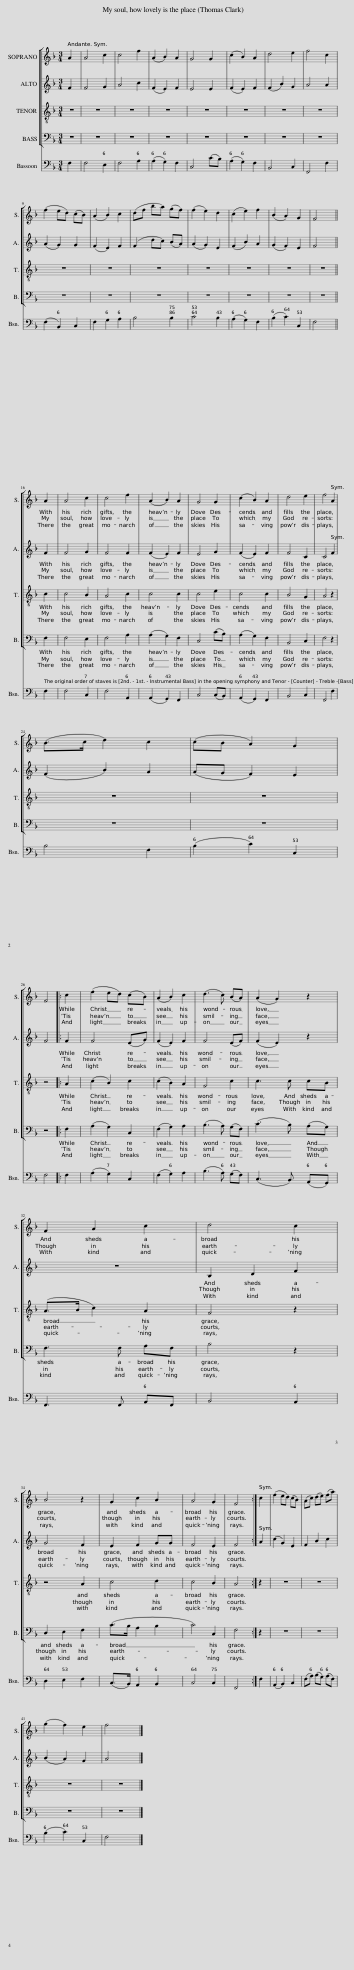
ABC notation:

X:1
%%score [ 1 2 3 4 ] 5
L:1/8
M:3/4
I:linebreak $
K:F
V:1 treble
V:2 treble
V:3 treble-8 transpose=-12
V:4 bass
V:5 bass
V:1
 A2 | A4 c2 | c4 f2 | (A2 B2) A2 | G4 G2 | %5
 (c2 B2) A2 | d4 e2 | f4 c2 |$ (f2 ed) (cB) | (A2 B2) c2 | %10
 (df ba) (gf) | (f2 e2) d2 | (c2 e2) f2 | (B2 A2) G2 | F4 ||$ %15
 A2 | A4 c2 | c4 f2 | (A2 B2) A2 | G4 G2 | %20
 (c2 B2) A2 | d4 e2 | f4 A2 |$ (B>c d2) c2 | (cB A2) G2 |$ %25
 F4 |: c2 | (f2 ed) (cB) | (A2 B2) c2 | (d3 c) (BA) | %30
 (A2 G2) z2 |$ F2 A2 c2 | d4 c2 |$ B4 z2 | G2 c2 B2 | %35
 A4 G2 | F4 :| c2 | (f2 ed) (cB) | (Ac) (de) (fa) |$ %40
 (g2 f2) e2 | f4 |] %42
V:2
 F2 | F4 G2 | A4 c2 | (F2 E2) F2 | E4 E2 | %5
 (F2 E2) F2 | (F2 B2) G2 | A4 A2 |$ (A2 G2) G2 | (F2 E2) F2 | %10
 (F2 dc) (BA) | (A2 G2) E2 | (F2 B2) A2 | (G2 F2) E2 | F4 ||$ %15
 F2 | F4 G2 | F4 F2 | (F2 E2) F2 | E4 G2 | %20
 (F2 E2) F2 | F4 C2 | C4 F2 |$ (F2 B2) A2 | (AG F2) E2 |$ %25
 F4 |: F2 | F4 (EG) | (F2 E2) F2 | F4 (EF) | %30
 (F2 E2) z2 |$ z6 | B,2 D2 F2 |$ G4 F2 | E2 F2 GG | %35
 F4 E2 | F4 :| A2 | (c2 G2) E2 | F2 B2 c2 |$ %40
 (B2 A2) G2 | A4 |] %42
V:3
 z2 | z6 | z6 | z6 | z6 | %5
 z6 | z6 | z6 |$ z6 | z6 | %10
 z6 | z6 | z6 | z6 | z4 ||$ %15
 c2 | c4 B2 | A4 c2 | c4 c2 | c4 e2 | %20
 c4 c2 | B4 G2 | A4 z2 |$ z6 | z6 |$ %25
 z4 |: A2 | (c2 B2) c2 | (c2 B2) A2 | F4 c2 | %30
 c3 c cB |$ (A>B c2) A2 | F4 z2 |$ z4 A2 | c4 d2 | %35
 c4 B2 | A4 :| z2 | z6 | z6 |$ %40
 z6 | z4 |] %42
V:4
 z2 | z6 | z6 | z6 | z6 | %5
 z6 | z6 | z6 |$ z6 | z6 | %10
 z6 | z6 | z6 | z6 | z4 ||$ %15
 F,2 | F,4 E,2 | F,4 A,2 | (A,2 G,2) F,2 | C,4 (CB,) | %20
 (A,2 G,2) F,2 | B,,4 C,2 | F,4 z2 |$ z6 | z6 |$ %25
 z4 |: F,2 | (A,2 G,2) C,2 | (F,2 G,2) A,2 | (B,3 A,) (G,F,) | %30
 (C3 B,) (A,G,) |$ F,3 F, A,F, | B,4 z2 |$ D,2 E,2 F,2 | (C>B, A,2 B,2 | %35
 C4) C,2 | F,4 :| z2 | z6 | z6 |$ %40
 z6 | z4 |] %42
V:5
 F,2 | F,4 E,2 | F,4 A,2 | (A,2 G,2) F,2 | C,4 (CB,) | %5
 (A,2 G,2) F,2 | B,,4 C,2 | F,,4 F,2 |$ (F,2 B,,2) C,2 | F,2 G,2 A,2 | %10
 B,4 B,2 | C4 B,2 | (A,2 G,2) F,2 | (B,2 C2) C,2 | F,4 ||$ %15
 F,2 | F,4 C,2 | F,4 A,,2 | (A,,2 G,,2) F,,2 | C,4 (C,B,,) | %20
 (A,,2 G,,2) F,,2 | B,,4 C,2 | F,,4 F,2 |$ B,4 F,2 | (B,2 C2) C,2 |$ %25
 F,4 |: F,2 | (A,2 G,2) C,2 | (F,2 G,2) A,2 | (B,3 A,) (G,F,) | %30
 (C,3 B,,) (A,,G,,) |$ F,,3 F,, A,,F,, | B,,4 A,,2 |$ D,2 E,2 F,2 | (C,>B,,) A,,2 B,,2 | %35
 C,4 C,2 | F,,4 :| F,2 | (A,,2 B,,2) C,2 | (F,A,) (B,G,) (A,F,) |$ %40
 (B,2 C2) C,2 | F,4 |] %42
